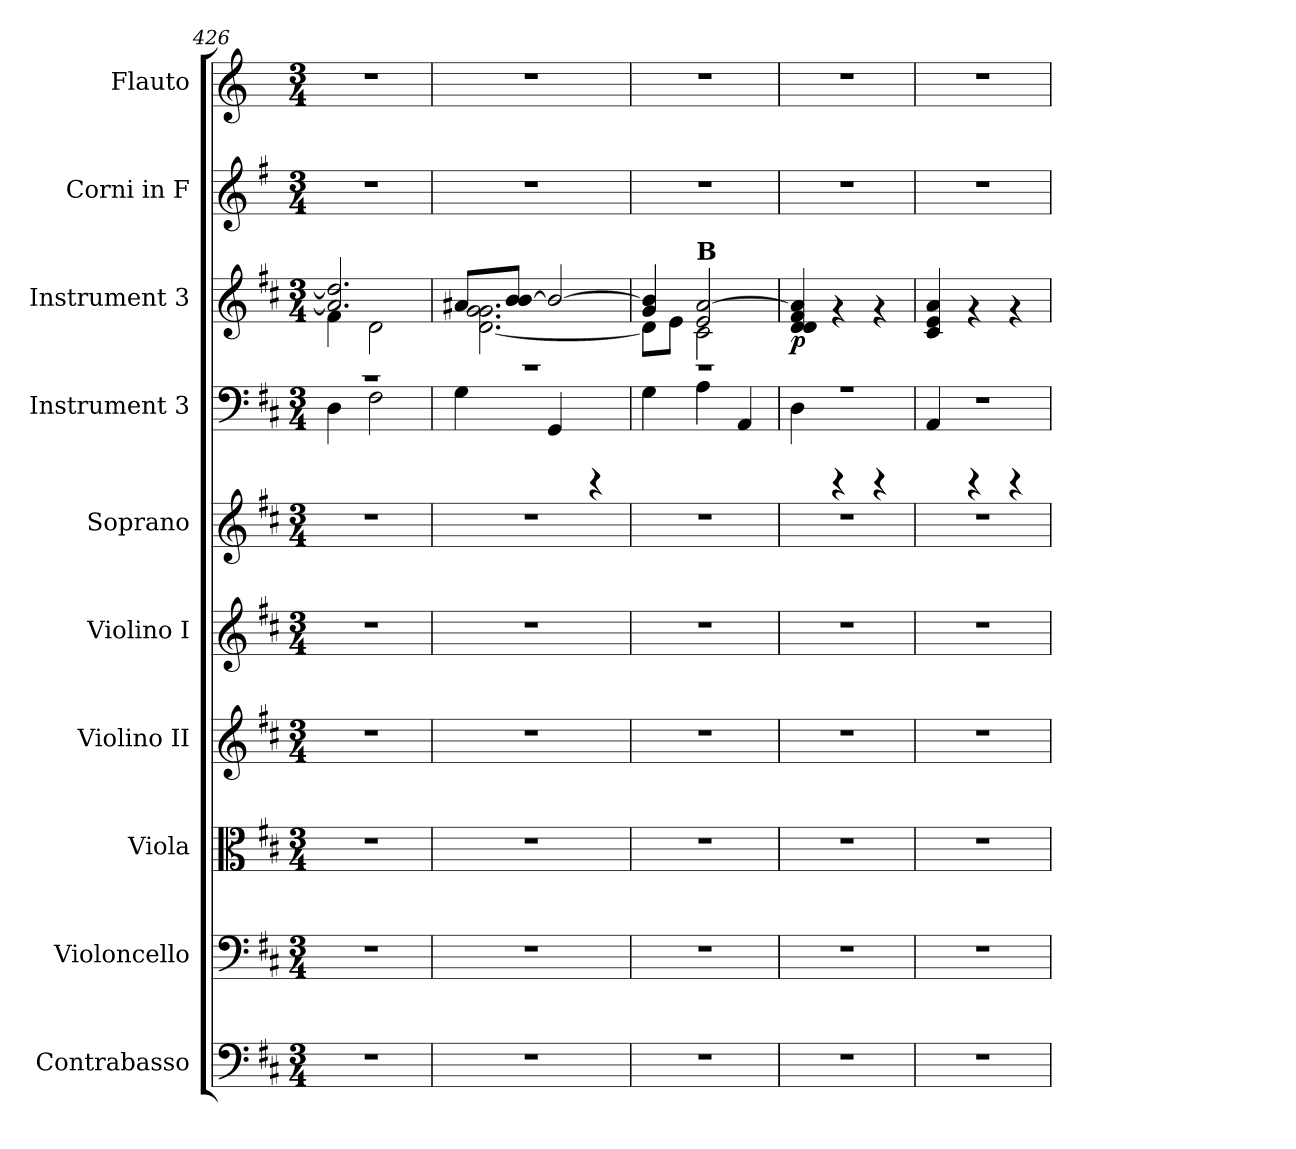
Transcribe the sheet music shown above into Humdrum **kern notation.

**kern	**kern	**kern	**kern	**kern	**kern	**kern	**kern	**dynam	**kern	**kern
*part10	*part9	*part8	*part7	*part6	*part5	*part4	*part3	*part3	*part2	*part1
*staff10	*staff9	*staff8	*staff7	*staff6	*staff5	*staff4	*staff3	*staff3	*staff2	*staff1
*I"Contrabasso	*I"Violoncello	*I"Viola	*I"Violino II	*I"Violino I	*I"Soprano	*I"Instrument 3	*I"Instrument 3	*	*I"Corni in F	*I"Flauto
*I'Cb.	*I'Vc.	*I'Vla.	*I'Vln. II	*I'Vln. I	*I'S	*	*	*	*I'Cor.	*I'Fl.
*clefF4	*clefF4	*clefC3	*clefG2	*clefG2	*clefG2	*clefF4	*clefG2	*	*clefG2	*clefG2
*ITrd1c2	*ITrd1c2	*ITrd1c2	*ITrd1c2	*ITrd1c2	*ITrd1c2	*ITrd1c2	*ITrd1c2	*	*ITrd4c7	*ITrd1c2
*k[]	*k[]	*k[]	*k[]	*k[]	*k[]	*k[]	*k[]	*	*k[]	*k[b-e-]
*C:	*C:	*C:	*C:	*C:	*C:	*C:	*C:	*	*C:	*B-:
*M3/4	*M3/4	*M3/4	*M3/4	*M3/4	*M3/4	*M3/4	*M3/4	*	*M3/4	*M3/4
=426	=426	=426	=426	=426	=426	=426	=426	=426	=426	=426
*	*	*	*	*	*	*^	*^	*	*	*
2.r	2.r	2.r	2.r	2.r	2.r	2.r	4C\	2.g/] 2.cc/]	4e\	.	2.r	2.r
.	.	.	.	.	.	.	2E\	.	2c\	.	.	.
!!LO:PB:g=z
=427	=427	=427	=427	=427	=427	=427	=427	=427	=427	=427	=427	=427
2.r	2.r	2.r	2.r	2.r	2.r	2.r	4F\	8g#X/L	2.f\ [<2.c\ 2.f\	.	2.r	2.r
.	.	.	.	.	.	.	.	8a/ [>8a/J	.	.	.	.
.	.	.	.	.	.	.	4FF/	2a/_>	.	.	.	.
.	.	.	.	.	.	.	4rCCC	.	.	.	.	.
=428	=428	=428	=428	=428	=428	=428	=428	=428	=428	=428	=428	=428
2.r	2.r	2.r	2.r	2.r	2.r	2.r	4F\	4a/] 4f/	8c\L]	.	2.r	2.r
.	.	.	.	.	.	.	.	.	8d\J	.	.	.
!	!	!	!	!	!	!	!	!LO:TX:a:B:t=B	!	!	!	!
.	.	.	.	.	.	.	4G\	[>2g/ 2d/	2B\	.	.	.
.	.	.	.	.	.	.	4GG/	.	.	.	.	.
*	*	*	*	*	*	*	*	*v	*v	*	*	*
=429	=429	=429	=429	=429	=429	=429	=429	=429	=429	=429	=429
!	!	!	!	!	!	!	!	!	!LO:DY:b	!	!
2.r	2.r	2.r	2.r	2.r	2.r	2.r	4C\	4g/] 4e/ 4c/ 4c/	p	2.r	2.r
.	.	.	.	.	.	.	4rCCC	4rf	.	.	.
.	.	.	.	.	.	.	4rCCC	4rf	.	.	.
=430	=430	=430	=430	=430	=430	=430	=430	=430	=430	=430	=430
2.r	2.r	2.r	2.r	2.r	2.r	2.r	4GG/	4d/ 4B/ 4g/	.	2.r	2.r
.	.	.	.	.	.	.	4rCCC	4rf	.	.	.
.	.	.	.	.	.	.	4rCCC	4rf	.	.	.
*	*	*	*	*	*	*v	*v	*	*	*	*
=	=	=	=	=	=	=	=	=	=	=
*-	*-	*-	*-	*-	*-	*-	*-	*-	*-	*-
